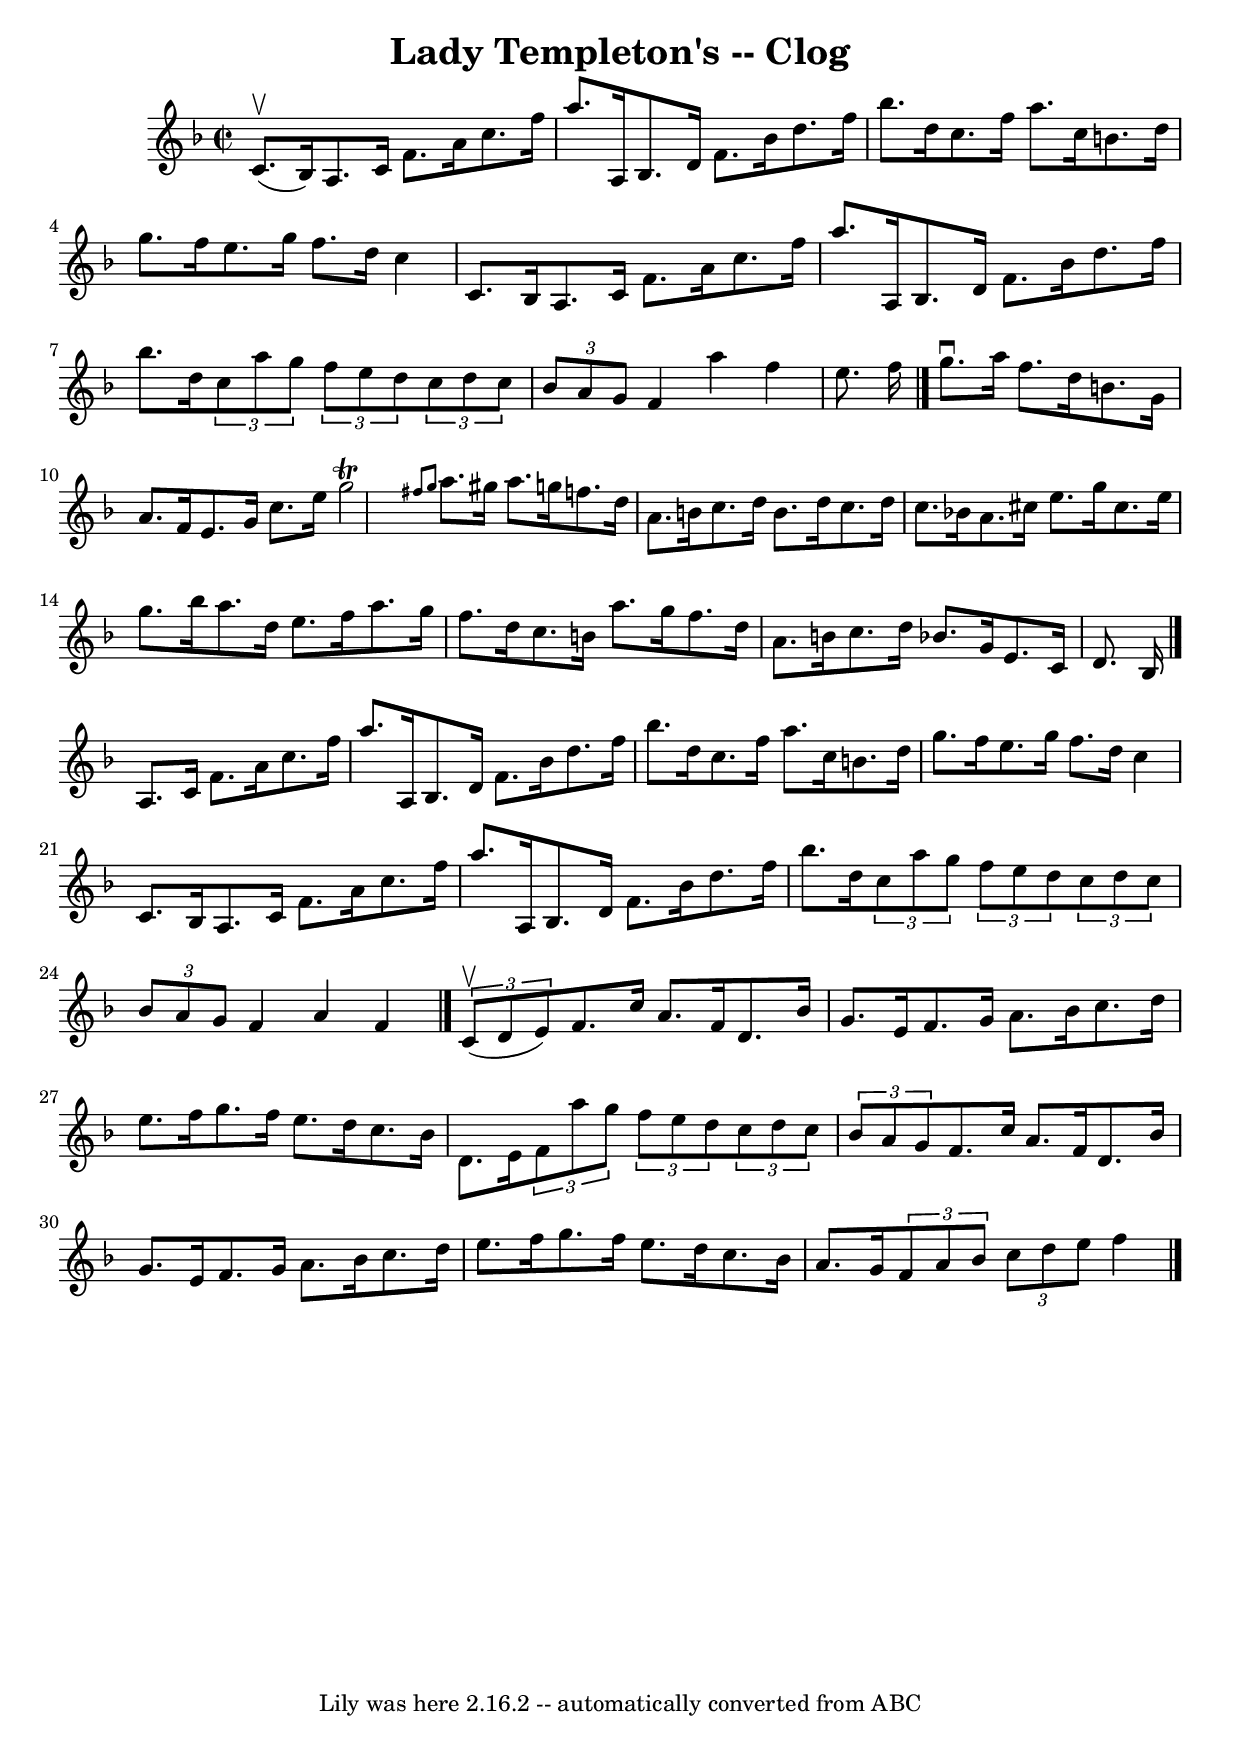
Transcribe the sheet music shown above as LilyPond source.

\version "2.16.2"
\include "Mammoth.ily"
\header {
  %% book = "Ryan's Mammoth Collection"
  crossRefNumber = "1"
  footnotes = "\\\\156 926"
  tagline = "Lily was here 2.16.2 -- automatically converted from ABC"
  title = "Lady Templeton's -- Clog"

}
voicedefault =  {


  \override Staff.TimeSignature #'style = #'C
  \time 2/2 
  \key f \major c'8.^\upbow(bes16) |
  a8. c'16   
  f'8. a'16 c''8. f''16 a''8. a16    |
  bes8. d'16    
  f'8. bes'16 d''8. f''16 bes''8. d''16    |
  c''8.    
  f''16 a''8. c''16 b'8. d''16 g''8. f''16    |
  e''8.  
  g''16 f''8. d''16 c''4 c'8. bes16    |
  a8. c'16  
  f'8. a'16 c''8. f''16 a''8. a16    |
  bes8. d'16    
  f'8. bes'16 d''8. f''16 bes''8. d''16    |
  \times 2/3 { 
    c''8 a''8 g''8  
  } \times 2/3 { f''8 e''8 d''8  
	       }   \times 2/3 { 
		 c''8 d''8 c''8  
	       } \times 2/3 { bes'8 a'8 g'8  
			    }   |
  
  f'4 a''4 f''4 e''8. f''16    \bar "|." g''8.^\downbow a''16  
  f''8. d''16 b'8. g'16 a'8. f'16    |
  e'8. g'16    
  c''8. e''16 g''2^\trill \grace { fis''8 g''8  
				 }   |
  a''8. 
  gis''16 a''8. g''!16 f''8. d''16 a'8. b'16    |
  
  c''8. d''16 b'8. d''16 c''8. d''16 c''8. bes'!16    
  |
  a'8. cis''16 e''8. g''16 cis''8. e''16 g''8.    
  bes''16    |
  a''8. d''16 e''8. f''16 a''8. g''16    
  f''8. d''16    |
  c''8. b'16 a''8. g''16 f''8. d''16  
  a'8. b'16    |
  c''8. d''16 bes'!8. g'16 e'8. c'16  
  d'8. bes16    \bar "|." a8. c'16 f'8. a'16 c''8. f''16  
  a''8. a16    |
  bes8. d'16 f'8. bes'16 d''8. f''16  
  bes''8. d''16    |
  c''8. f''16 a''8. c''16 b'8.    
  d''16 g''8. f''16    |
  e''8. g''16 f''8. d''16 c''4  
  c'8. bes16    |
  a8. c'16 f'8. a'16 c''8. f''16   
  a''8. a16    |
  bes8. d'16 f'8. bes'16 d''8. f''16   
  bes''8. d''16    |
  \times 2/3 { c''8 a''8 g''8  
	     }   
  \times 2/3 { f''8 e''8 d''8  
	     }   \times 2/3 { c''8 d''8 c''8  
			    } 
  \times 2/3 { bes'8 a'8 g'8  
	     }   |
  f'4 a'4 f'4    
  \bar "|."     \times 2/3 { c'8^\upbow(d'8 e'8) 
			   } |
  f'8.  
  c''16 a'8. f'16 d'8. bes'16 g'8. e'16    |
  f'8.    
  g'16 a'8. bes'16 c''8. d''16 e''8. f''16    |
  g''8.  
  f''16 e''8. d''16 c''8. bes'16 d'8. e'16    |
  
  \times 2/3 { f'8 a''8 g''8  
	     } \times 2/3 { f''8 e''8 d''8  
			  }   
  \times 2/3 { c''8 d''8 c''8  
	     } \times 2/3 { bes'8 a'8 g'8  
			  }   
  |
  f'8. c''16 a'8. f'16 d'8. bes'16 g'8. e'16    
  |
  f'8. g'16 a'8. bes'16 c''8. d''16 e''8. f''16   
  |
  g''8. f''16 e''8. d''16 c''8. bes'16 a'8. g'16 
  |
  \times 2/3 { f'8 a'8 bes'8  
	     } \times 2/3 { c''8 d''8 
			    e''8  
			  } f''4    \bar "|."   

}

\score{
  <<

    \context Staff="default"
    {
      \voicedefault 
      
    }

  >>
  \layout {
    
  }
  \midi {
  }

}
